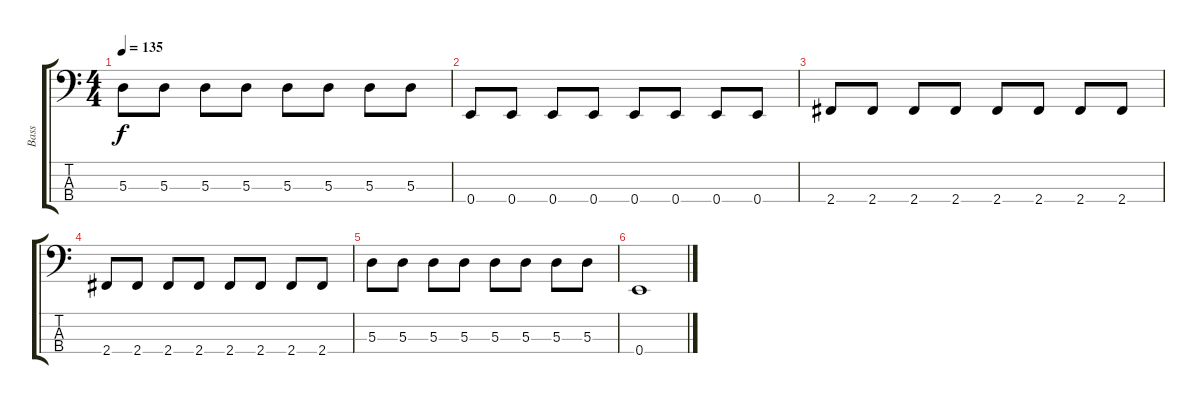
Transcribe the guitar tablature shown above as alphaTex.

\track ("Bass" "Bass") {instrument electricbassfinger}
\staff {score tabs}
\tuning (G2 D2 A1 E1) {hide}
\ts (4 4)
\tempo 135
\clef f4
\ks c
5.3.8{dy f} 5.3.8 5.3.8 5.3.8 5.3.8 5.3.8 5.3.8 5.3.8 |
0.4.8 0.4.8 0.4.8 0.4.8 0.4.8 0.4.8 0.4.8 0.4.8 |
2.4.8 2.4.8 2.4.8 2.4.8 2.4.8 2.4.8 2.4.8 2.4.8 |
2.4.8 2.4.8 2.4.8 2.4.8 2.4.8 2.4.8 2.4.8 2.4.8 |
5.3.8 5.3.8 5.3.8 5.3.8 5.3.8 5.3.8 5.3.8 5.3.8 |
0.4.1
